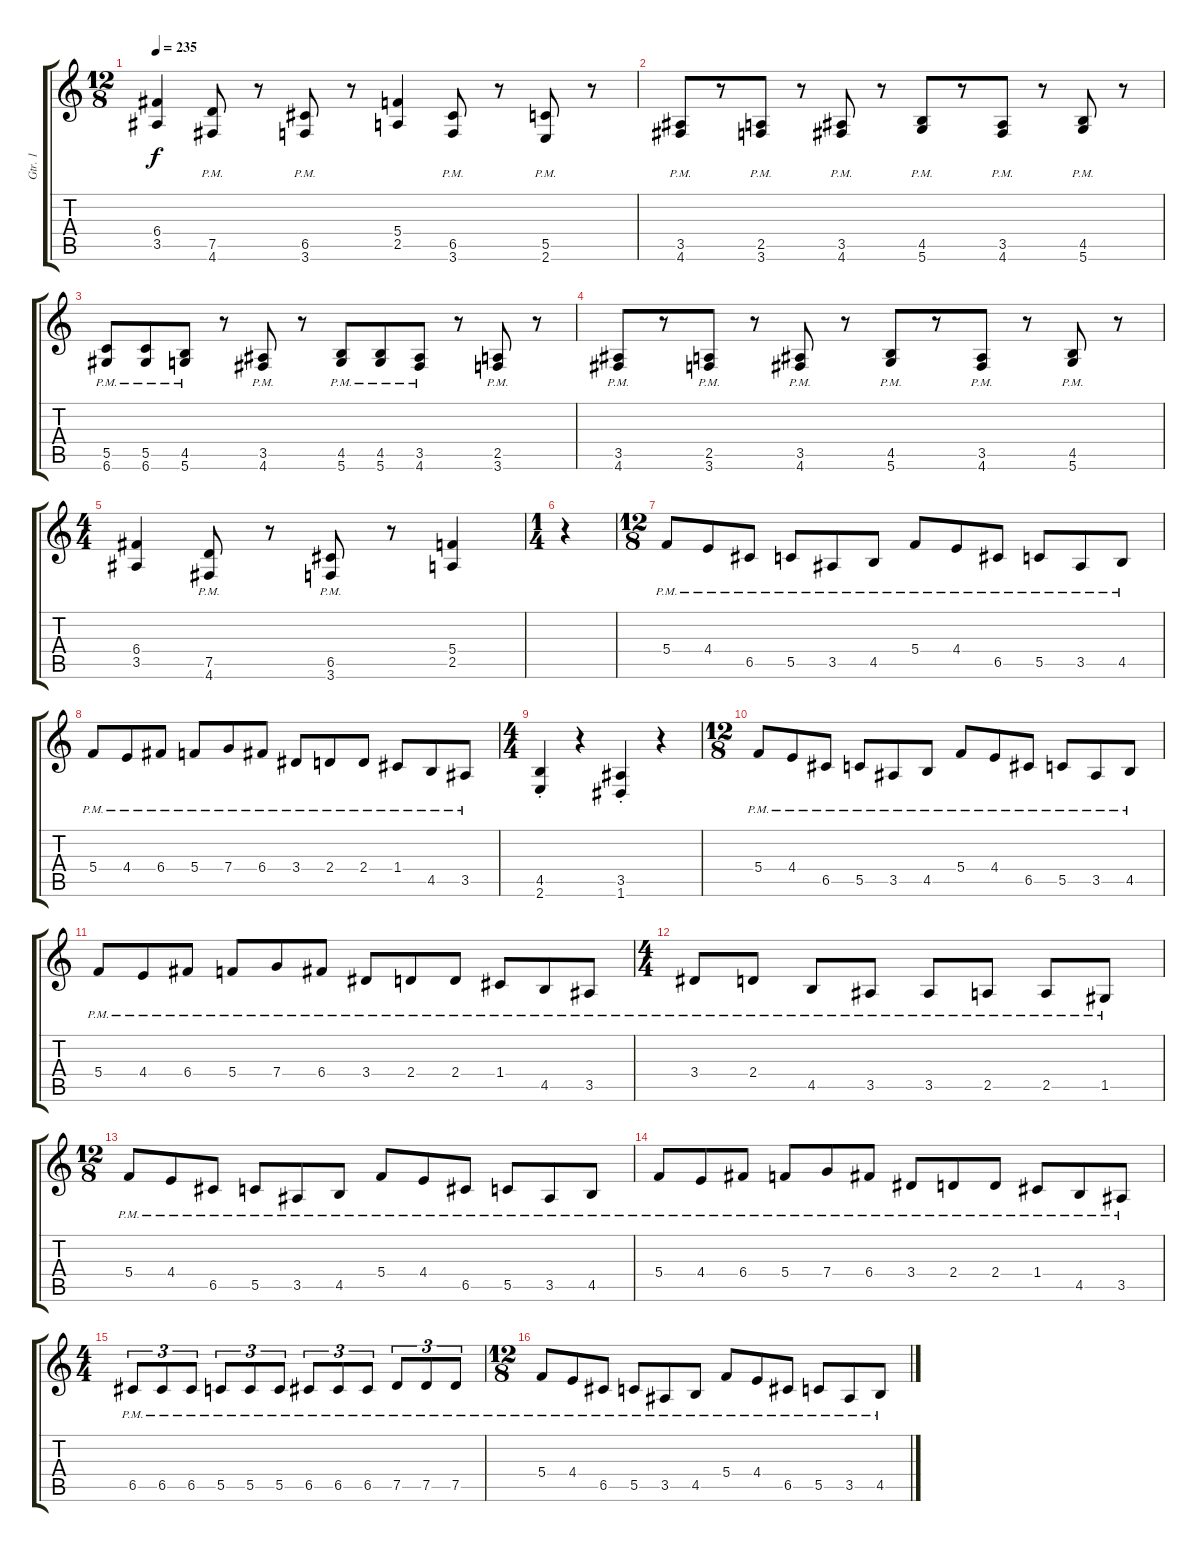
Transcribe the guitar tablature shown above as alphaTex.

\track ("Gtr. 1" "Gtr. 1") {instrument distortionguitar}
\staff {score tabs}
\tuning (D4 A3 F3 C3 G2 D2) {hide}
\ts (12 8)
\tempo 235
\clef g2
\ks c
(6.4 3.5).4{dy f} (7.5{pm} 4.6{pm}).8 r.8 (6.5{pm} 3.6{pm}).8 r.8 (5.4 2.5).4 (6.5{pm} 3.6{pm}).8 r.8 (5.5{pm} 2.6{pm}).8 r.8 |
(3.5{pm} 4.6{pm}).8 r.8 (2.5{pm} 3.6{pm}).8 r.8 (3.5{pm} 4.6{pm}).8 r.8 (4.5{pm} 5.6{pm}).8 r.8 (3.5{pm} 4.6{pm}).8 r.8 (4.5{pm} 5.6{pm}).8 r.8 |
(5.5{pm} 6.6{pm}).8 (5.5{pm} 6.6{pm}).8 (4.5{pm} 5.6{pm}).8 r.8 (3.5{pm} 4.6{pm}).8 r.8 (4.5{pm} 5.6{pm}).8 (4.5{pm} 5.6{pm}).8 (3.5{pm} 4.6{pm}).8 r.8 (2.5{pm} 3.6{pm}).8 r.8 |
(3.5{pm} 4.6{pm}).8 r.8 (2.5{pm} 3.6{pm}).8 r.8 (3.5{pm} 4.6{pm}).8 r.8 (4.5{pm} 5.6{pm}).8 r.8 (3.5{pm} 4.6{pm}).8 r.8 (4.5{pm} 5.6{pm}).8 r.8 |
\ts (4 4)
(6.4 3.5).4 (7.5{pm} 4.6{pm}).8 r.8 (6.5{pm} 3.6{pm}).8 r.8 (5.4 2.5).4 |
\ts (1 4)
r.4 |
\ts (12 8)
5.4{pm}.8 4.4{pm}.8 6.5{pm}.8 5.5{pm}.8 3.5{pm}.8 4.5{pm}.8 5.4{pm}.8 4.4{pm}.8 6.5{pm}.8 5.5{pm}.8 3.5{pm}.8 4.5{pm}.8 |
5.4{pm}.8 4.4{pm}.8 6.4{pm}.8 5.4{pm}.8 7.4{pm}.8 6.4{pm}.8 3.4{pm}.8 2.4{pm}.8 2.4{pm}.8 1.4{pm}.8 4.5{pm}.8 3.5{pm}.8 |
\ts (4 4)
(4.5{st} 2.6{st}).4 r.4 (3.5{st} 1.6{st}).4 r.4 |
\ts (12 8)
5.4{pm}.8 4.4{pm}.8 6.5{pm}.8 5.5{pm}.8 3.5{pm}.8 4.5{pm}.8 5.4{pm}.8 4.4{pm}.8 6.5{pm}.8 5.5{pm}.8 3.5{pm}.8 4.5{pm}.8 |
5.4{pm}.8 4.4{pm}.8 6.4{pm}.8 5.4{pm}.8 7.4{pm}.8 6.4{pm}.8 3.4{pm}.8 2.4{pm}.8 2.4{pm}.8 1.4{pm}.8 4.5{pm}.8 3.5{pm}.8 |
\ts (4 4)
3.4{pm}.8 2.4{pm}.8 4.5{pm}.8 3.5{pm}.8 3.5{pm}.8 2.5{pm}.8 2.5{pm}.8 1.5{pm}.8 |
\ts (12 8)
5.4{pm}.8 4.4{pm}.8 6.5{pm}.8 5.5{pm}.8 3.5{pm}.8 4.5{pm}.8 5.4{pm}.8 4.4{pm}.8 6.5{pm}.8 5.5{pm}.8 3.5{pm}.8 4.5{pm}.8 |
5.4{pm}.8 4.4{pm}.8 6.4{pm}.8 5.4{pm}.8 7.4{pm}.8 6.4{pm}.8 3.4{pm}.8 2.4{pm}.8 2.4{pm}.8 1.4{pm}.8 4.5{pm}.8 3.5{pm}.8 |
\ts (4 4)
6.5{pm}.8{tu (3 2)} 6.5{pm}.8{tu (3 2)} 6.5{pm}.8{tu (3 2)} 5.5{pm}.8{tu (3 2)} 5.5{pm}.8{tu (3 2)} 5.5{pm}.8{tu (3 2)} 6.5{pm}.8{tu (3 2)} 6.5{pm}.8{tu (3 2)} 6.5{pm}.8{tu (3 2)} 7.5{pm}.8{tu (3 2)} 7.5{pm}.8{tu (3 2)} 7.5{pm}.8{tu (3 2)} |
\ts (12 8)
5.4{pm}.8 4.4{pm}.8 6.5{pm}.8 5.5{pm}.8 3.5{pm}.8 4.5{pm}.8 5.4{pm}.8 4.4{pm}.8 6.5{pm}.8 5.5{pm}.8 3.5{pm}.8 4.5{pm}.8
